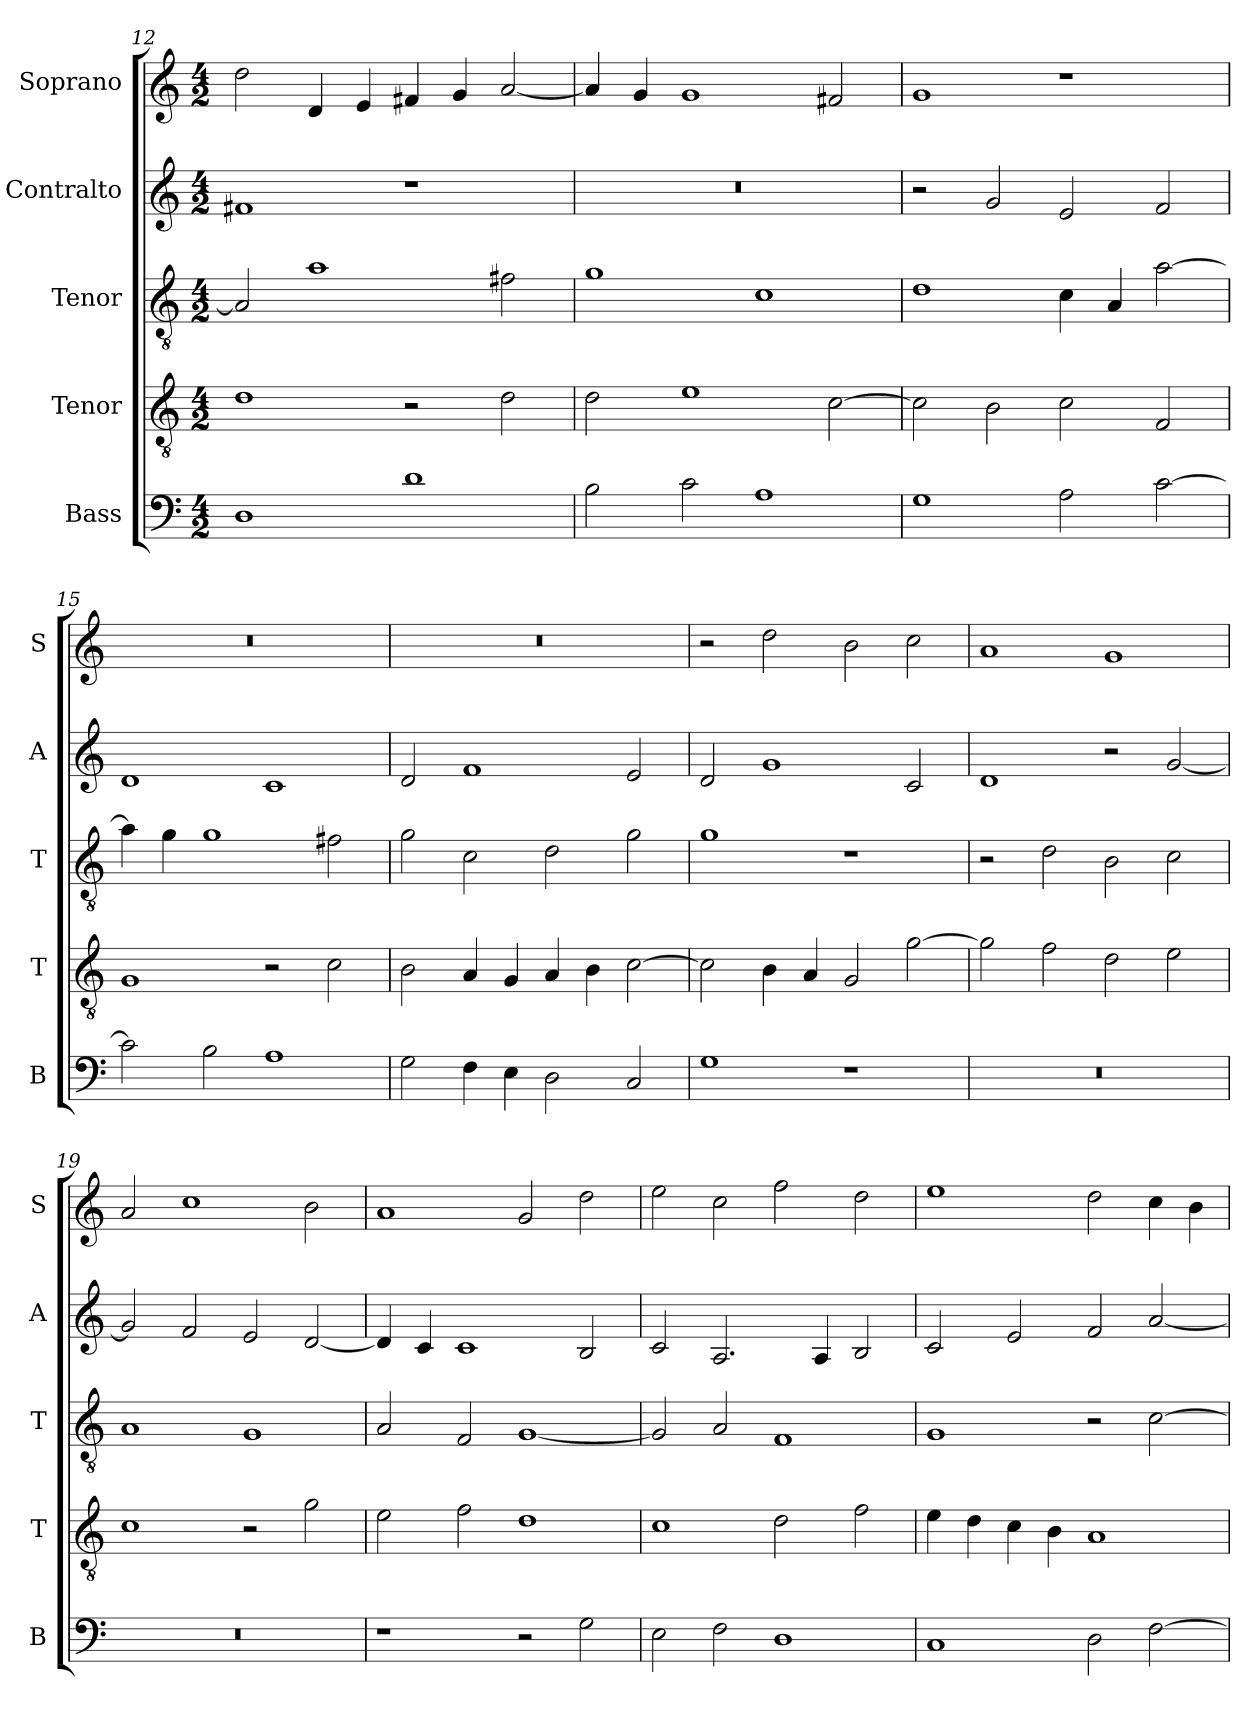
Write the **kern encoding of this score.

**kern	**kern	**kern	**kern	**kern
*part5	*part4	*part3	*part2	*part1
*staff5	*staff4	*staff3	*staff2	*staff1
*I"Bass	*I"Tenor	*I"Tenor	*I"Contralto	*I"Soprano
*I'B	*I'T	*I'T	*I'A	*I'S
*clefF4	*clefGv2	*clefGv2	*clefG2	*clefG2
*k[]	*k[]	*k[]	*k[]	*k[]
*G:mix	*G:mix	*G:mix	*G:mix	*G:mix
*M4/2	*M4/2	*M4/2	*M4/2	*M4/2
=12	=12	=12	=12	=12
1D	1d	2A]	1f#X	2dd
.	.	1a	.	4d
.	.	.	.	4e
1d	2r	.	1r	4f#X
.	.	.	.	4g
.	2d	2f#X	.	[2a
=13	=13	=13	=13	=13
2B	2d	1g	0r	4a]
.	.	.	.	4g
2c	1e	.	.	1g
1A	.	1c	.	.
.	[2c	.	.	2f#X
=14	=14	=14	=14	=14
1G	2c]	1d	2r	1g
.	2B	.	2g	.
2A	2c	4c	2e	1r
.	.	4A	.	.
[2c	2F	[2a	2f	.
=15	=15	=15	=15	=15
2c]	1G	4a]	1d	0r
.	.	4g	.	.
2B	.	1g	.	.
1A	2r	.	1c	.
.	2c	2f#X	.	.
=16	=16	=16	=16	=16
2G	2B	2g	2d	0r
4F	4A	2c	1f	.
4E	4G	.	.	.
2D	4A	2d	.	.
.	4B	.	.	.
2C	[2c	2g	2e	.
=17	=17	=17	=17	=17
1G	2c]	1g	2d	2r
.	4B	.	1g	2dd
.	4A	.	.	.
1r	2G	1r	.	2b
.	[2g	.	2c	2cc
=18	=18	=18	=18	=18
0r	2g]	2r	1d	1a
.	2f	2d	.	.
.	2d	2B	2r	1g
.	2e	2c	[2g	.
=19	=19	=19	=19	=19
0r	1c	1A	2g]	2a
.	.	.	2f	1cc
.	2r	1G	2e	.
.	2g	.	[2d	2b
=20	=20	=20	=20	=20
1r	2e	2A	4d]	1a
.	.	.	4c	.
.	2f	2F	1c	.
2r	1d	[1G	.	2g
2G	.	.	2B	2dd
=21	=21	=21	=21	=21
2E	1c	2G]	2c	2ee
2F	.	2A	2.A	2cc
1D	2d	1F	.	2ff
.	.	.	4A	.
.	2f	.	2B	2dd
=22	=22	=22	=22	=22
1C	4e	1G	2c	1ee
.	4d	.	.	.
.	4c	.	2e	.
.	4B	.	.	.
2D	1A	2r	2f	2dd
[2F	.	[2c	[2a	4cc
.	.	.	.	4b
=	=	=	=	=
*-	*-	*-	*-	*-
